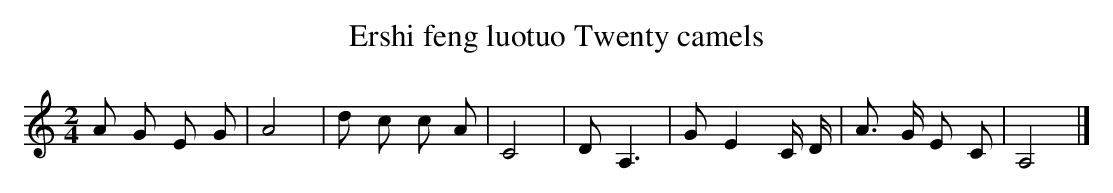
X:1
T: Ershi feng luotuo Twenty camels
L: 1/8
M: 2/4
K: C
A G E G [I:setbarnb 1]|
A4 |
d c c A |
C4 |
DA,3 |
GE2C/ D/ |
A> G E C |
A,4 |]
